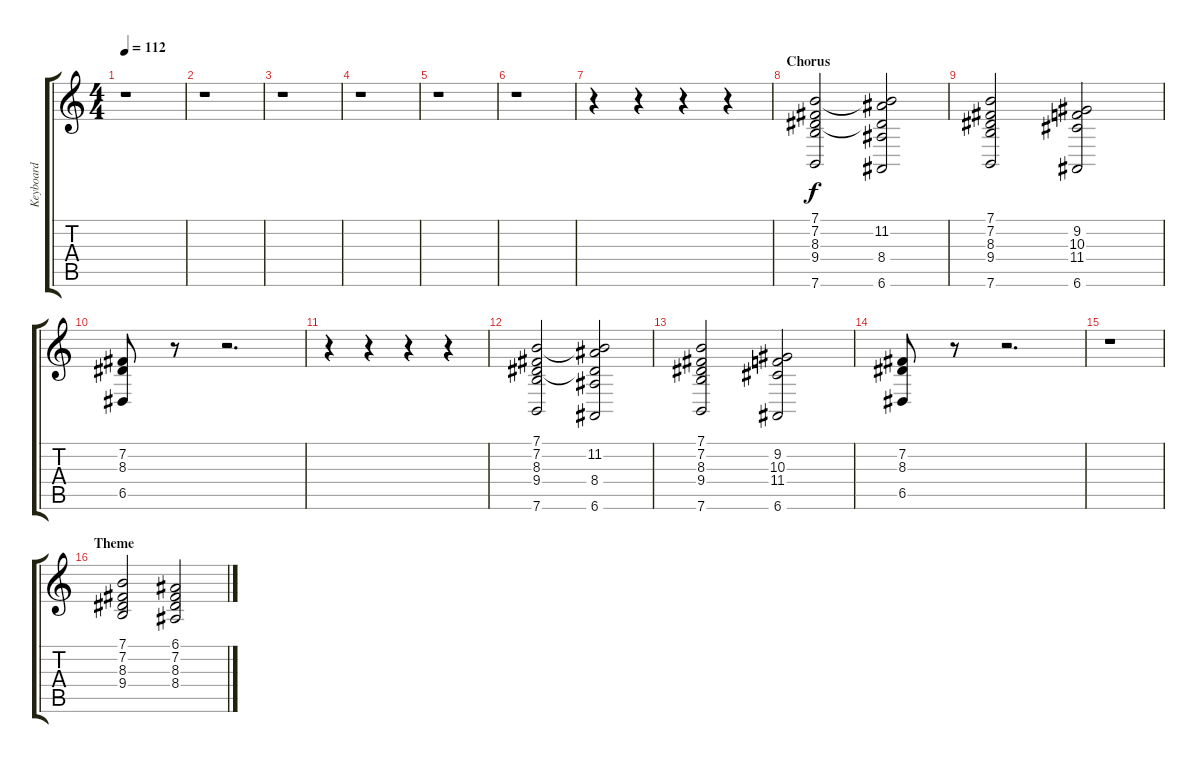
\track ("Keyboard" "Keyboard") {instrument pad5bowed}
\staff {score tabs}
\tuning (E4 B3 G3 D3 A2 E2) {hide}
\ts (4 4)
\tempo 112
\clef g2
\ks c
r.1{dy f} |
r.1 |
r.1 |
r.1 |
r.1 |
r.1 |
r.4 r.4 r.4 r.4 |
\section ("" "Chorus")
(7.1 7.2 8.3 9.4 7.6).2{volume 11 instrument pad3polysynth} (7.1{t} 11.2 8.3{t} 8.4 6.6).2 |
(7.1 7.2 8.3 9.4 7.6).2{volume 16} (9.2 10.3 11.4 6.6).2 |
(7.2 8.3 6.5).8 r.8{volume 0} r.2{d} |
r.4 r.4 r.4 r.4 |
(7.1 7.2 8.3 9.4 7.6).2{volume 11 instrument pad3polysynth} (7.1{t} 11.2 8.3{t} 8.4 6.6).2 |
(7.1 7.2 8.3 9.4 7.6).2{volume 16} (9.2 10.3 11.4 6.6).2 |
(7.2 8.3 6.5).8 r.8{volume 0} r.2{d} |
r.1 |
\section ("" "Theme")
(7.1 7.2 8.3 9.4).2 (6.1 7.2 8.3 8.4).2
